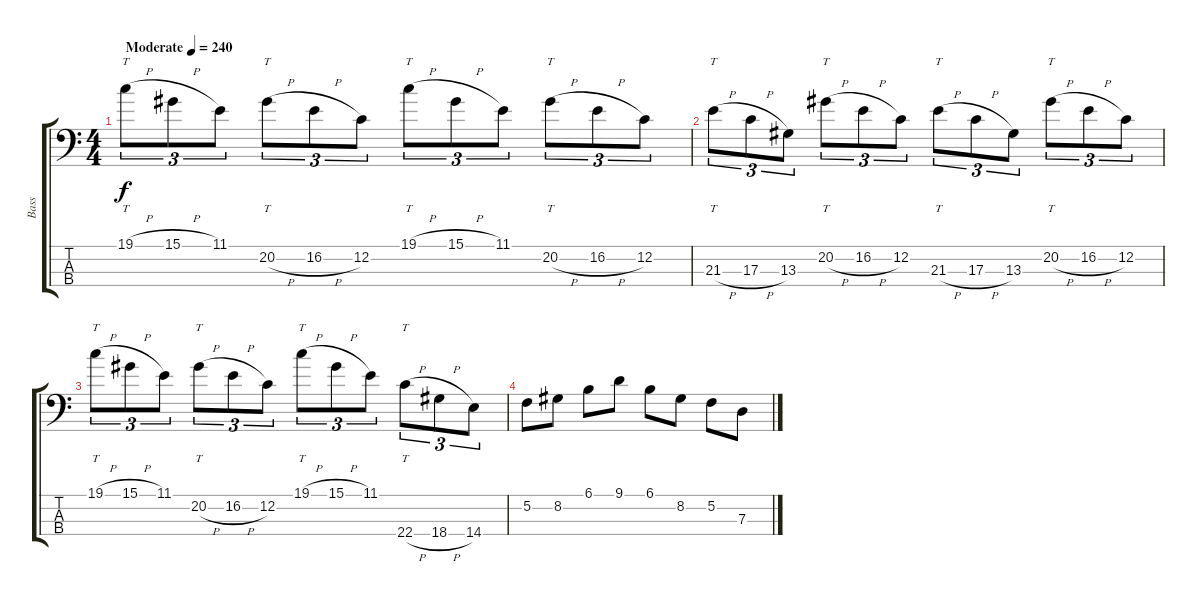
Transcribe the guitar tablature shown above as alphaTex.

\track ("Bass" "Bass") {instrument electricbassfinger bank 255}
\staff {score tabs}
\tuning (F2 C2 G1 D1) {hide}
\ts (4 4)
\tempo (240 "Moderate")
\clef f4
\ks c
19.1{h}.8{tt tu (3 2) dy f instrument electricbassfinger} 15.1{h}.8{tu (3 2)} 11.1.8{tu (3 2)} 20.2{h}.8{tt tu (3 2)} 16.2{h}.8{tu (3 2)} 12.2.8{tu (3 2)} 19.1{h}.8{tt tu (3 2)} 15.1{h}.8{tu (3 2)} 11.1.8{tu (3 2)} 20.2{h}.8{tt tu (3 2)} 16.2{h}.8{tu (3 2)} 12.2.8{tu (3 2)} |
21.3{h}.8{tt tu (3 2)} 17.3{h}.8{tu (3 2)} 13.3.8{tu (3 2)} 20.2{h}.8{tt tu (3 2)} 16.2{h}.8{tu (3 2)} 12.2.8{tu (3 2)} 21.3{h}.8{tt tu (3 2)} 17.3{h}.8{tu (3 2)} 13.3.8{tu (3 2)} 20.2{h}.8{tt tu (3 2)} 16.2{h}.8{tu (3 2)} 12.2.8{tu (3 2)} |
19.1{h}.8{tt tu (3 2)} 15.1{h}.8{tu (3 2)} 11.1.8{tu (3 2)} 20.2{h}.8{tt tu (3 2)} 16.2{h}.8{tu (3 2)} 12.2.8{tu (3 2)} 19.1{h}.8{tt tu (3 2)} 15.1{h}.8{tu (3 2)} 11.1.8{tu (3 2)} 22.4{h}.8{tt tu (3 2)} 18.4{h}.8{tu (3 2)} 14.4.8{tu (3 2)} |
5.2.8 8.2.8 6.1.8 9.1.8 6.1.8 8.2.8 5.2.8 7.3.8
